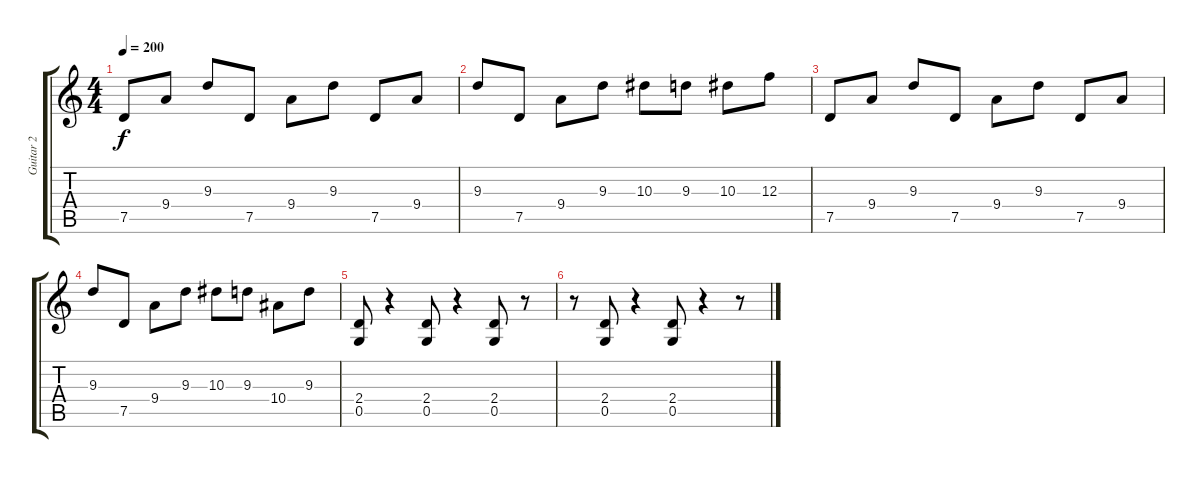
\track ("Guitar 2" "Guitar 2") {instrument distortionguitar}
\staff {score tabs}
\tuning (D4 A3 F3 C3 G2 D2) {hide}
\ts (4 4)
\tempo 200
\clef g2
\ks c
7.5.8{dy f volume 7 balance 16 instrument distortionguitar} 9.4.8 9.3.8 7.5.8 9.4.8 9.3.8 7.5.8 9.4.8 |
9.3.8 7.5.8 9.4.8 9.3.8 10.3.8 9.3.8 10.3.8 12.3.8 |
7.5.8{volume 7 balance 16 instrument distortionguitar} 9.4.8 9.3.8 7.5.8 9.4.8 9.3.8 7.5.8 9.4.8 |
9.3.8 7.5.8 9.4.8 9.3.8 10.3.8 9.3.8 10.4.8 9.3.8 |
(2.4 0.5).8{volume 12 balance 8} r.4 (2.4 0.5).8 r.4 (2.4 0.5).8 r.8 |
r.8 (2.4 0.5).8 r.4 (2.4 0.5).8 r.4 r.8
